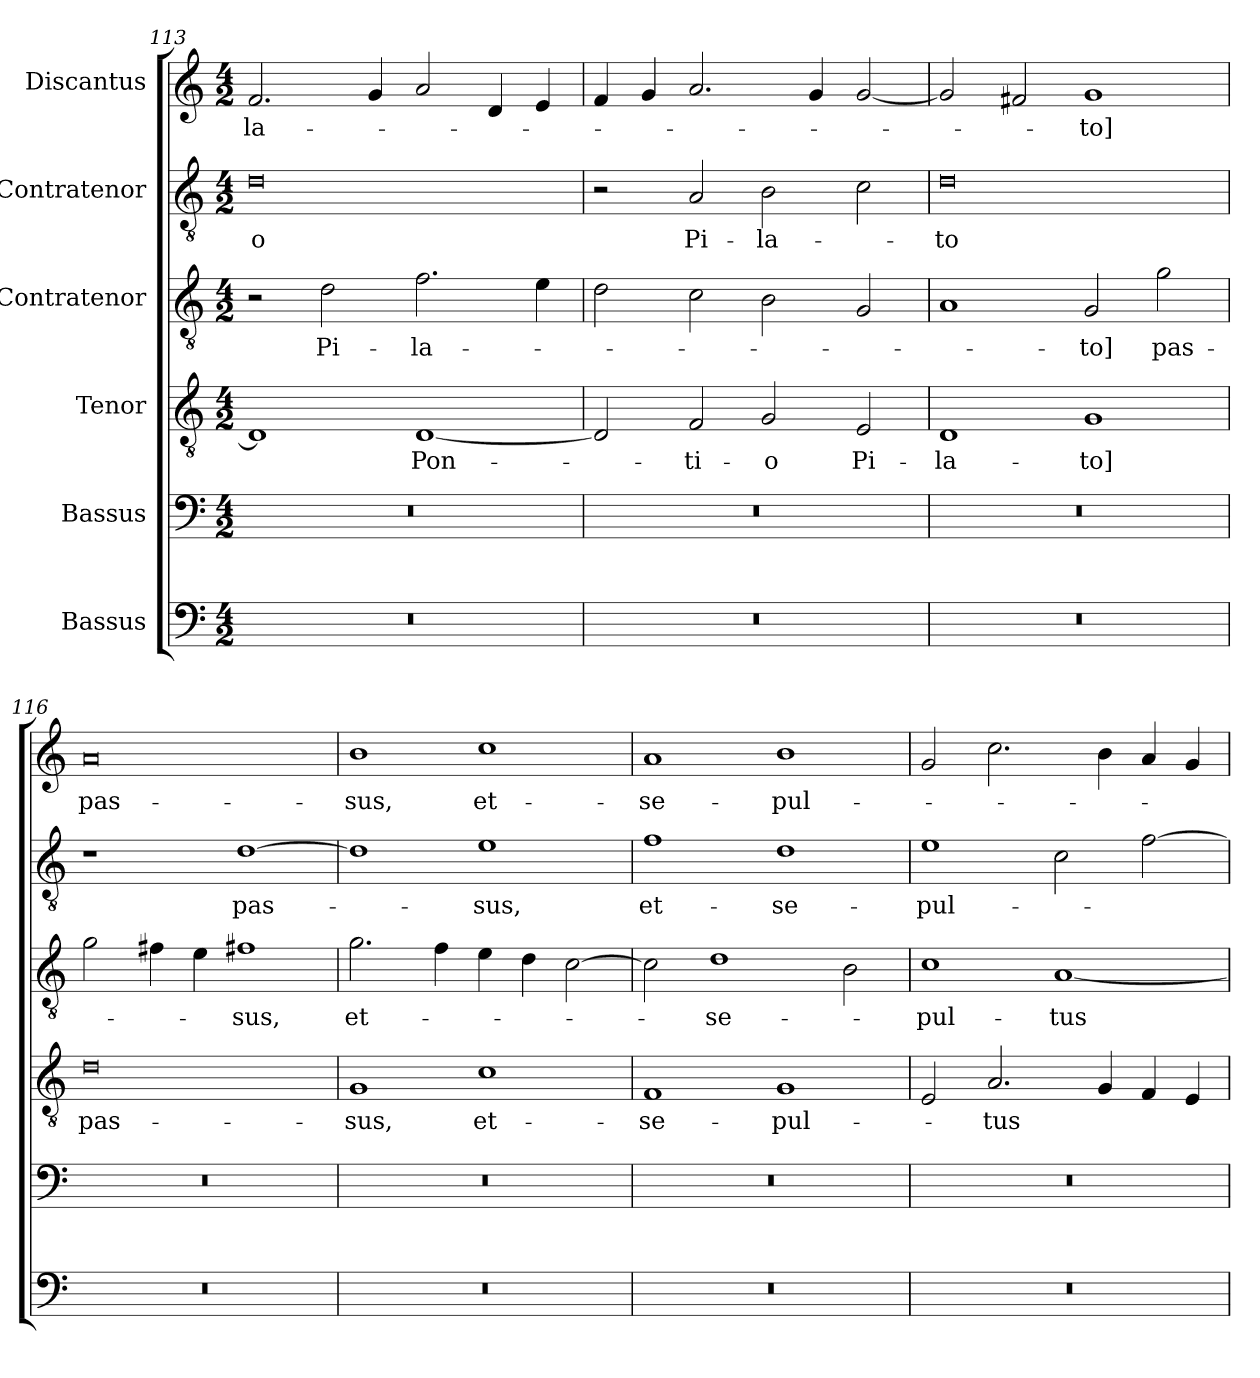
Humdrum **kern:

**kern	**kern	**kern	**text	**kern	**text	**kern	**text	**kern	**text
*part6	*part5	*part4	*part4	*part3	*part3	*part2	*part2	*part1	*part1
*staff6	*staff5	*staff4	*staff4	*staff3	*staff3	*staff2	*staff2	*staff1	*staff1
*I"Bassus	*I"Bassus	*I"Tenor	*	*I"Contratenor	*	*I"Contratenor	*	*I"Discantus	*
*clefF4	*clefF4	*clefGv2	*	*clefGv2	*	*clefGv2	*	*clefG2	*
*k[]	*k[]	*k[]	*	*k[]	*	*k[]	*	*k[]	*
*M4/2	*M4/2	*M4/2	*	*M4/2	*	*M4/2	*	*M4/2	*
=113	=113	=113	=113	=113	=113	=113	=113	=113	=113
0r	0r	1D/]	.	2r	.	0d\	-o	2.f/	-la-
.	.	.	.	2d\	Pi-	.	.	.	.
.	.	.	.	.	.	.	.	4g/	.
.	.	[1D/	Pon-	2.f\	-la-	.	.	2a/	.
.	.	.	.	.	.	.	.	4d/	.
.	.	.	.	4e\	.	.	.	4e/	.
=114	=114	=114	=114	=114	=114	=114	=114	=114	=114
0r	0r	2D/]	.	2d\	.	2r	.	4f/	.
.	.	.	.	.	.	.	.	4g/	.
.	.	2F/	-ti-	2c\	.	2A/	Pi-	2.a/	.
.	.	2G/	-o	2B\	.	2B\	-la-	.	.
.	.	.	.	.	.	.	.	4g/	.
.	.	2E/	Pi-	2G/	.	2c\	.	[2g/	.
=115	=115	=115	=115	=115	=115	=115	=115	=115	=115
0r	0r	1D/	-la-	1A/	.	0d\	-to	2g/]	.
.	.	.	.	.	.	.	.	2f#X/	.
.	.	1G/	-to]	2G/	-to]	.	.	1g/	-to]
.	.	.	.	2g\	pas-	.	.	.	.
=116	=116	=116	=116	=116	=116	=116	=116	=116	=116
0r	0r	0d\	pas-	2g\	.	1r	.	0a/	pas-
.	.	.	.	4f#X\	.	.	.	.	.
.	.	.	.	4e\	.	.	.	.	.
.	.	.	.	1f#X\	-sus,	[1d\	pas-	.	.
=117	=117	=117	=117	=117	=117	=117	=117	=117	=117
0r	0r	1G/	-sus,	2.g\	et-	1d\]	.	1b\	-sus,
.	.	.	.	4f\	.	.	.	.	.
.	.	1c\	et-	4e\	.	1e\	-sus,	1cc\	et-
.	.	.	.	4d\	.	.	.	.	.
.	.	.	.	[2c\	.	.	.	.	.
=118	=118	=118	=118	=118	=118	=118	=118	=118	=118
0r	0r	1F/	se-	2c\]	.	1f\	et-	1a/	se-
.	.	.	.	1d\	se-	.	.	.	.
.	.	1G/	-pul-	.	.	1d\	se-	1b\	-pul-
.	.	.	.	2B\	.	.	.	.	.
=119	=119	=119	=119	=119	=119	=119	=119	=119	=119
0r	0r	2E/	.	1c\	-pul-	1e\	-pul-	2g/	.
.	.	2.A/	-tus	.	.	.	.	2.cc\	.
.	.	.	.	[1A/	-tus	2c\	.	.	.
.	.	4G/	.	.	.	.	.	4b\	.
.	.	4F/	.	.	.	[2f\	.	4a/	.
.	.	4E/	.	.	.	.	.	4g/	.
=	=	=	=	=	=	=	=	=	=
*-	*-	*-	*-	*-	*-	*-	*-	*-	*-
